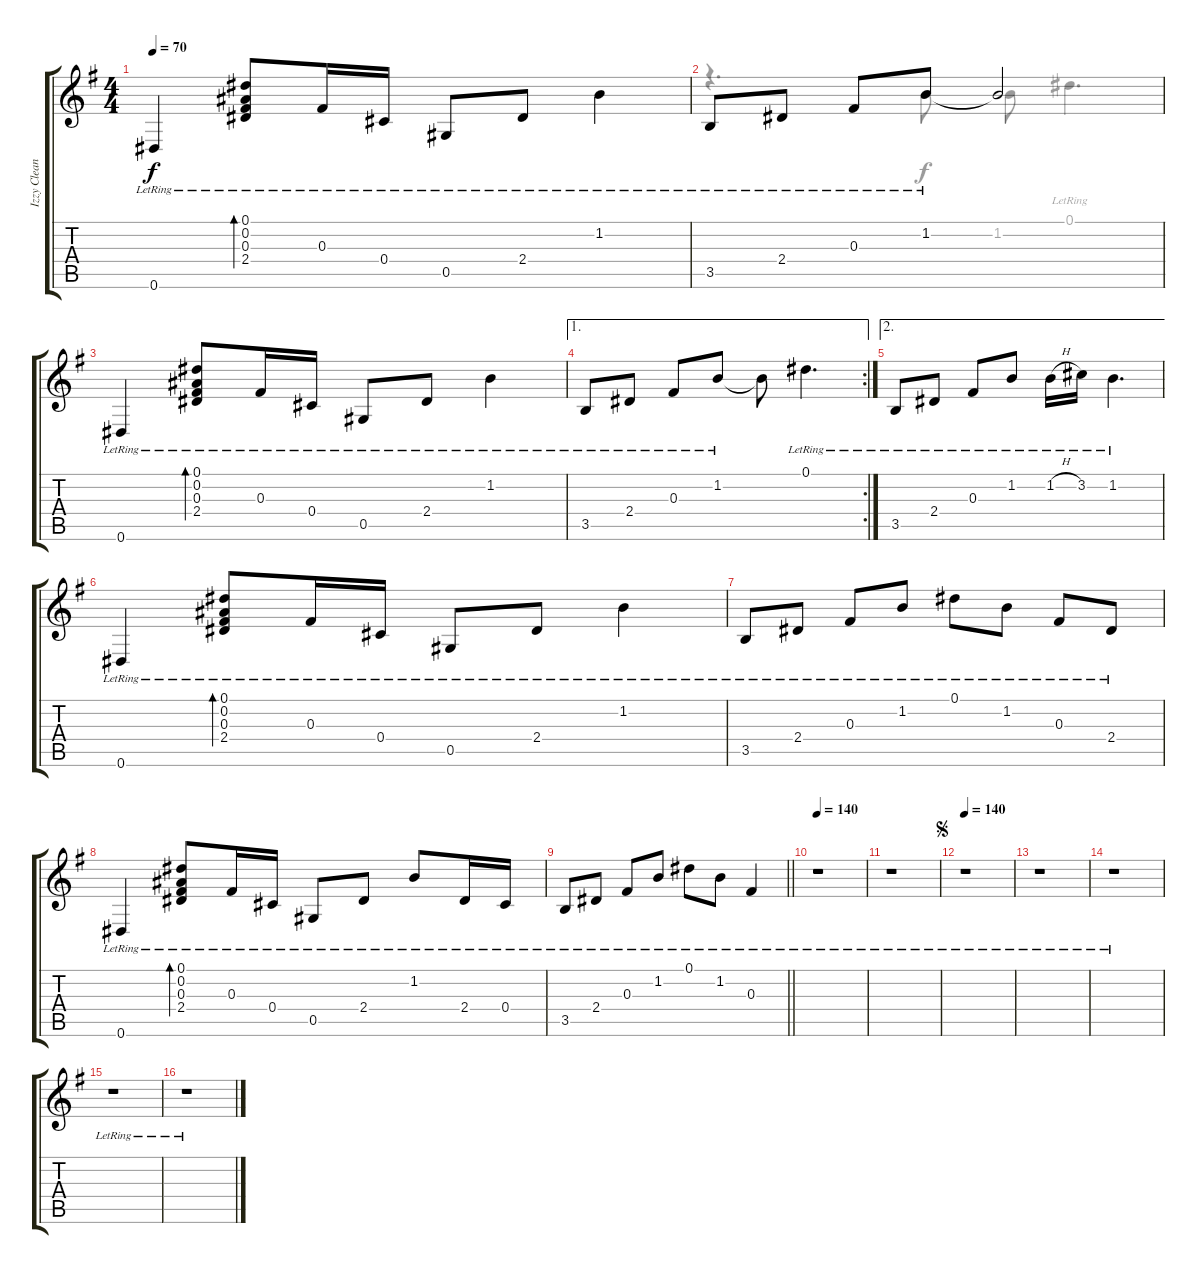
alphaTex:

\track ("Izzy Clean" "Izzy Clean") {instrument electricguitarclean}
\staff {score tabs}
\tuning (Eb4 Bb3 Gb3 Db3 Ab2 Eb2) {hide}
\voice
\ts (4 4)
\tempo 70
\clef g2
\ks g
0.6{lr}.4{dy f} (0.1{lr} 0.2{lr} 0.3{lr} 2.4{lr}).8{bd 30} 0.3{lr}.16 0.4{lr}.16 0.5{lr}.8 2.4{lr}.8 1.2{lr}.4 |
3.5{lr}.8 2.4{lr}.8 0.3{lr}.8 1.2{lr}.8 1.2{t}.2 |
0.6{lr}.4 (0.1{lr} 0.2{lr} 0.3{lr} 2.4{lr}).8{bd 30} 0.3{lr}.16 0.4{lr}.16 0.5{lr}.8 2.4{lr}.8 1.2{lr}.4 |
\ae 1
\rc 2
3.5{lr}.8 2.4{lr}.8 0.3{lr}.8 1.2{lr}.8 1.2{t}.8 0.1{lr}.4{d} |
\ae 2
3.5{lr}.8 2.4{lr}.8 0.3{lr}.8 1.2{lr}.8 1.2{h lr}.16 3.2{lr}.16 1.2{lr}.4{d} |
0.6{lr}.4 (0.1{lr} 0.2{lr} 0.3{lr} 2.4{lr}).8{bd 30} 0.3{lr}.16 0.4{lr}.16 0.5{lr}.8 2.4{lr}.8 1.2{lr}.4 |
3.5{lr}.8 2.4{lr}.8 0.3{lr}.8 1.2{lr}.8 0.1{lr}.8 1.2{lr}.8 0.3{lr}.8 2.4{lr}.8 |
0.6{lr}.4 (0.1{lr} 0.2{lr} 0.3{lr} 2.4{lr}).8{bd 30} 0.3{lr}.16 0.4{lr}.16 0.5{lr}.8 2.4{lr}.8 1.2{lr}.8 2.4{lr}.16 0.4{lr}.16 |
\barLineRight lightlight
3.5{lr}.8 2.4{lr}.8 0.3{lr}.8 1.2{lr}.8 0.1{lr}.8 1.2{lr}.8 0.3{lr}.4 |
\tempo 140
r.1 |
r.1 |
\jump segno
\tempo 140
r.1 |
r.1 |
r.1 |
r.1 |
r.1
\voice
\clef g2
\ottava regular
\simile none
\ks g
|
r.4{d} 1.2.8 1.2.8 0.1{lr}.4{d} |
|
|
|
|
|
|
\barLineRight lightlight
|
|
|
|
|
|
|
